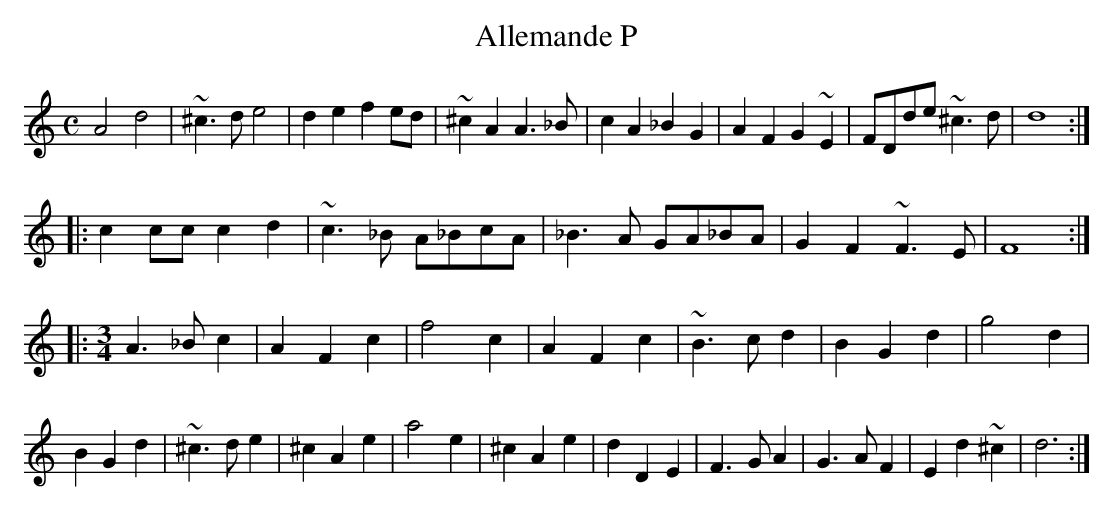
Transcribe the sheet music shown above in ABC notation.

X:1
T:Allemande P
M:C
K:Ddor
A4d4|~^c3de4|d2e2f2ed|~^c2A2A3_B|c2A2_B2G2|A2F2G2~E2|FDde~^c3d|d8:|
|:c2ccc2d2|~c3_B A_BcA|_B3A GA_BA|G2F2~F3E|F8:|
|:[M:3/4]A3_Bc2|A2F2c2|f4c2|A2F2c2|~B3cd2|B2G2d2|g4d2|
B2G2d2|~^c3de2|^c2A2e2|a4e2|^c2A2e2|d2D2E2|F3GA2|G3AF2|E2d2~^c2|d6:|
